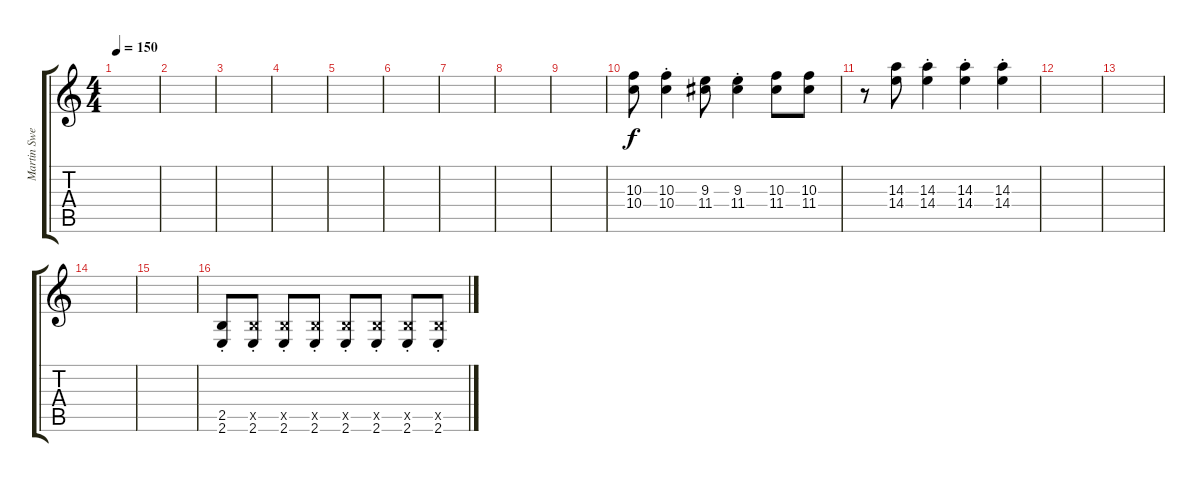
\track ("Martin Sweet Solo" "Martin Swe") {instrument overdrivenguitar}
\staff {score tabs}
\tuning (E4 B3 G3 D3 A2 D2) {hide}
\ts (4 4)
\tempo 150
\clef g2
\ks c
|
|
|
|
|
|
|
|
|
(10.3 10.4).8{volume 8} (10.3{st} 10.4{st}).4 (9.3 11.4).8 (9.3{st} 11.4{st}).4 (10.3 11.4).8 (10.3 11.4).8 |
r.8{volume 11} (14.3 14.4).8 (14.3{st} 14.4{st}).4 (14.3{st} 14.4{st}).4 (14.3{st} 14.4{st}).4 |
|
|
|
|
(2.5{st} 2.6{st}).8{dy f volume 7} (2.5{x} 2.6{st}).8 (2.5{x} 2.6{st}).8 (2.5{x} 2.6{st}).8 (2.5{x} 2.6{st}).8 (2.5{x} 2.6{st}).8 (2.5{x} 2.6{st}).8 (2.5{x} 2.6{st}).8
